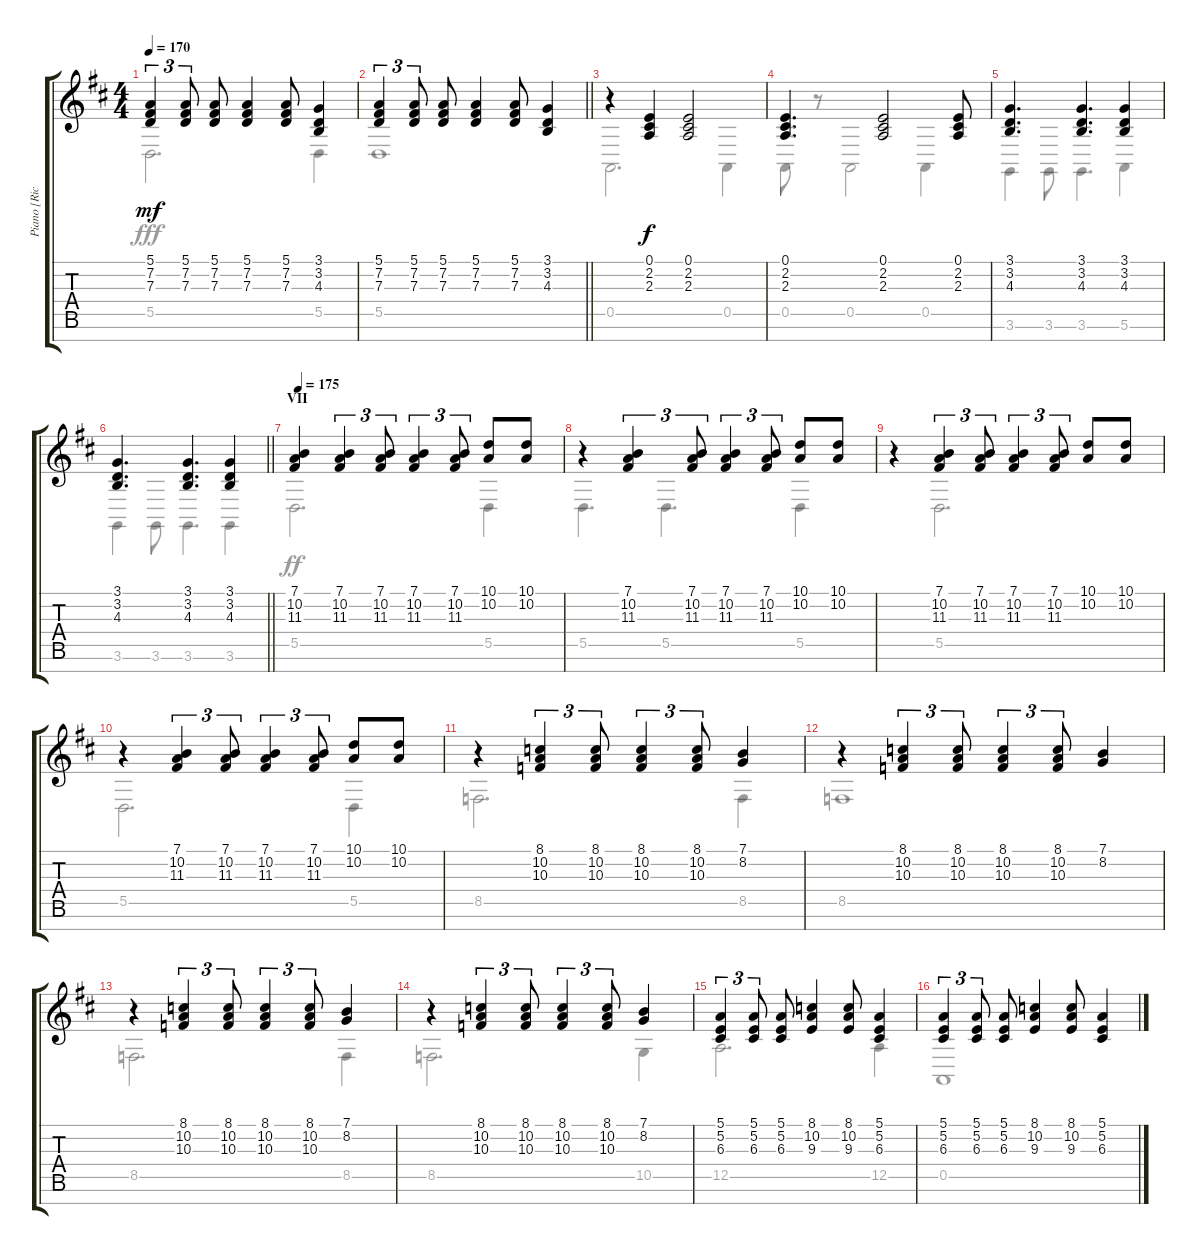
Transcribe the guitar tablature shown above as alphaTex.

\track ("Piano [Richard Wright]" "Piano [Ric") {instrument acousticgrandpiano}
\staff {score tabs}
\tuning (E4 B3 G3 D3 A2 E2 B1) {hide}
\voice
\ts (4 4)
\tempo 170
\clef g2
\ks d
(5.1 7.2 7.3).4{tu (3 2) dy mf} (5.1 7.2 7.3).8{tu (3 2)} (5.1 7.2 7.3).8 (5.1 7.2 7.3).4 (5.1 7.2 7.3).8 (3.1 3.2 4.3).4 |
\barLineRight lightlight
(5.1 7.2 7.3).4{tu (3 2)} (5.1 7.2 7.3).8{tu (3 2)} (5.1 7.2 7.3).8 (5.1 7.2 7.3).4 (5.1 7.2 7.3).8 (3.1 3.2 4.3).4 |
r.4 (0.1 2.2 2.3).4{dy f} (0.1 2.2 2.3).2 |
(0.1 2.2 2.3).4{d} (0.1 2.2 2.3).2 (0.1 2.2 2.3).8 |
(3.1 3.2 4.3).4{d} (3.1 3.2 4.3).4{d} (3.1 3.2 4.3).4 |
\barLineRight lightlight
(3.1 3.2 4.3).4{d} (3.1 3.2 4.3).4{d} (3.1 3.2 4.3).4 |
\section ("" "VII")
\tempo 175
(7.1 10.2 11.3).4{volume 13} (7.1 10.2 11.3).4{tu (3 2)} (7.1 10.2 11.3).8{tu (3 2)} (7.1 10.2 11.3).4{tu (3 2)} (7.1 10.2 11.3).8{tu (3 2)} (10.1 10.2).8 (10.1 10.2).8 |
r.4 (7.1 10.2 11.3).4{tu (3 2)} (7.1 10.2 11.3).8{tu (3 2)} (7.1 10.2 11.3).4{tu (3 2)} (7.1 10.2 11.3).8{tu (3 2)} (10.1 10.2).8 (10.1 10.2).8 |
r.4 (7.1 10.2 11.3).4{tu (3 2)} (7.1 10.2 11.3).8{tu (3 2)} (7.1 10.2 11.3).4{tu (3 2)} (7.1 10.2 11.3).8{tu (3 2)} (10.1 10.2).8 (10.1 10.2).8 |
r.4 (7.1 10.2 11.3).4{tu (3 2)} (7.1 10.2 11.3).8{tu (3 2)} (7.1 10.2 11.3).4{tu (3 2)} (7.1 10.2 11.3).8{tu (3 2)} (10.1 10.2).8 (10.1 10.2).8 |
r.4 (8.1 10.2 10.3).4{tu (3 2)} (8.1 10.2 10.3).8{tu (3 2)} (8.1 10.2 10.3).4{tu (3 2)} (8.1 10.2 10.3).8{tu (3 2)} (7.1 8.2).4 |
r.4 (8.1 10.2 10.3).4{tu (3 2)} (8.1 10.2 10.3).8{tu (3 2)} (8.1 10.2 10.3).4{tu (3 2)} (8.1 10.2 10.3).8{tu (3 2)} (7.1 8.2).4 |
r.4 (8.1 10.2 10.3).4{tu (3 2)} (8.1 10.2 10.3).8{tu (3 2)} (8.1 10.2 10.3).4{tu (3 2)} (8.1 10.2 10.3).8{tu (3 2)} (7.1 8.2).4 |
r.4 (8.1 10.2 10.3).4{tu (3 2)} (8.1 10.2 10.3).8{tu (3 2)} (8.1 10.2 10.3).4{tu (3 2)} (8.1 10.2 10.3).8{tu (3 2)} (7.1 8.2).4 |
(5.1 5.2 6.3).4{tu (3 2)} (5.1 5.2 6.3).8{tu (3 2)} (5.1 5.2 6.3).8 (8.1 10.2 9.3).4 (8.1 10.2 9.3).8 (5.1 5.2 6.3).4 |
(5.1 5.2 6.3).4{tu (3 2)} (5.1 5.2 6.3).8{tu (3 2)} (5.1 5.2 6.3).8 (8.1 10.2 9.3).4 (8.1 10.2 9.3).8 (5.1 5.2 6.3).4
\voice
\clef g2
\ottava regular
\simile none
\ks d
5.5.2{d dy fff} 5.5.4 |
\barLineRight lightlight
5.5.1 |
0.5.2{d} 0.5.4 |
0.5.8 r.8 0.5.2 0.5.4 |
3.6.4 3.6.8 3.6.4{d} 5.6.4 |
\barLineRight lightlight
3.6.4 3.6.8 3.6.4{d} 3.6.4 |
5.5.2{d dy ff} 5.5.4 |
5.5.4{d} 5.5.4{d} 5.5.4 |
r.4 5.5.2{d} |
5.5.2{d} 5.5.4 |
8.5.2{d} 8.5.4 |
8.5.1 |
8.5.2{d} 8.5.4 |
8.5.2{d} 10.5.4 |
12.5.2{d} 12.5.4 |
0.5.1
